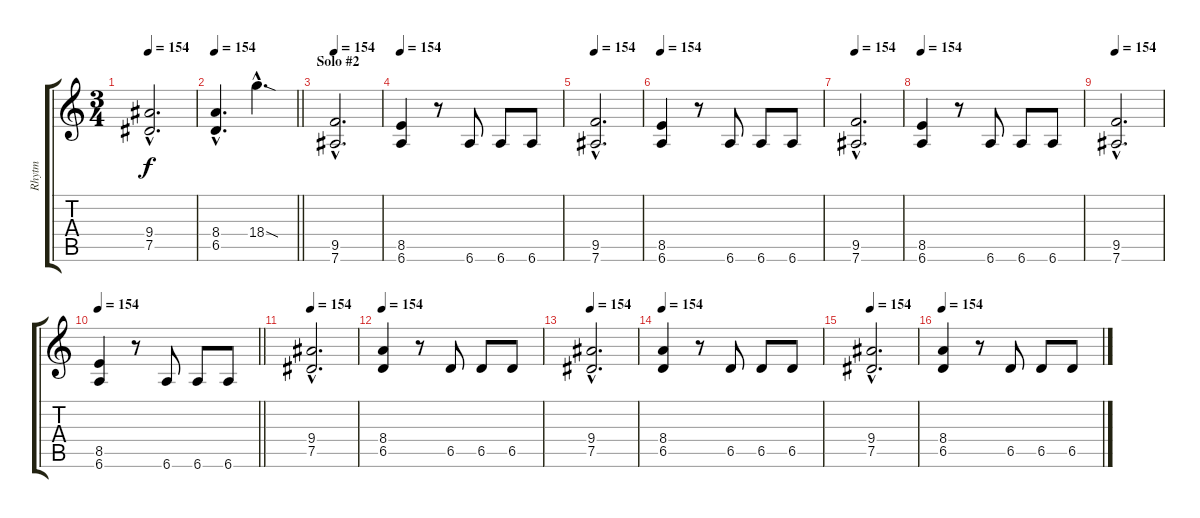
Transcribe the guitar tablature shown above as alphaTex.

\track ("Rhytm" "Rhytm") {instrument distortionguitar}
\staff {score tabs}
\tuning (Eb4 Bb3 Gb3 Db3 Ab2 Eb2) {hide}
\ts (3 4)
\tempo 154
\clef g2
\ks c
(9.4{hac} 7.5{hac}).2{d dy f} |
\tempo 154
\barLineRight lightlight
(8.4{hac} 6.5{hac}).4{d} 18.4{sod hac}.4{d} |
\section ("" "Solo #2")
\tempo 154
(9.5{hac} 7.6{hac}).2{d} |
\tempo 154
(8.5 6.6).4 r.8 6.6.8 6.6.8 6.6.8 |
\tempo 154
(9.5{hac} 7.6{hac}).2{d} |
\tempo 154
(8.5 6.6).4 r.8 6.6.8 6.6.8 6.6.8 |
\tempo 154
(9.5{hac} 7.6{hac}).2{d} |
\tempo 154
(8.5 6.6).4 r.8 6.6.8 6.6.8 6.6.8 |
\tempo 154
(9.5{hac} 7.6{hac}).2{d} |
\tempo 154
\barLineRight lightlight
(8.5 6.6).4 r.8 6.6.8 6.6.8 6.6.8 |
\tempo 154
(9.4{hac} 7.5{hac}).2{d} |
\tempo 154
(8.4 6.5).4 r.8 6.5.8 6.5.8 6.5.8 |
\tempo 154
(9.4{hac} 7.5{hac}).2{d} |
\tempo 154
(8.4 6.5).4 r.8 6.5.8 6.5.8 6.5.8 |
\tempo 154
(9.4{hac} 7.5{hac}).2{d} |
\tempo 154
(8.4 6.5).4 r.8 6.5.8 6.5.8 6.5.8
